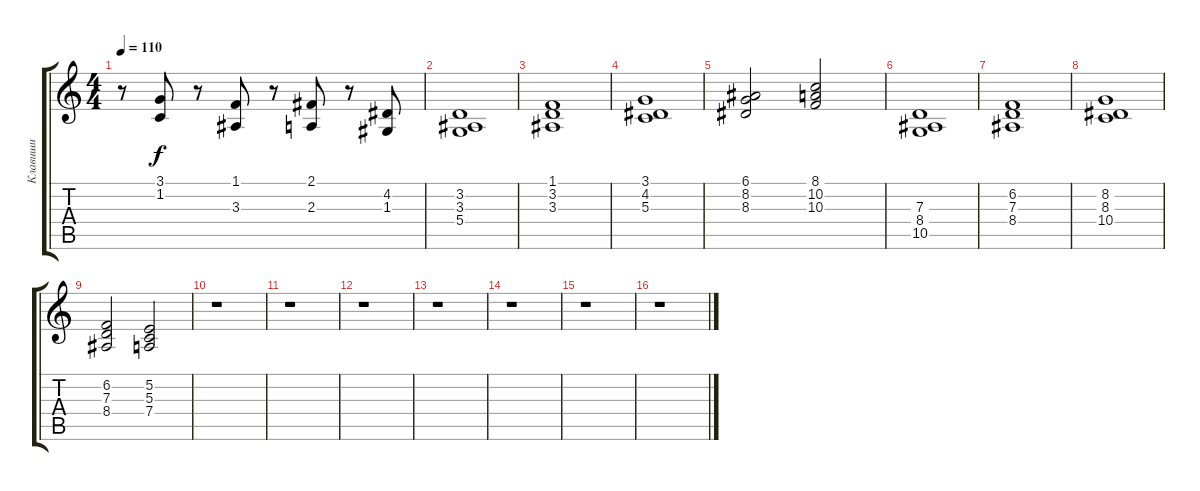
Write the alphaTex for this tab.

\track ("Клавиши" "Клавиши") {instrument choiraahs}
\staff {score tabs}
\tuning (E4 B3 G3 D3 A2 E2) {hide}
\ts (4 4)
\tempo 110
\clef g2
\ks c
r.8{dy f} (3.1 1.2).8 r.8 (1.1 3.3).8 r.8 (2.1 2.3).8 r.8 (4.2 1.3).8 |
(3.2 3.3 5.4).1 |
(1.1 3.2 3.3).1 |
(3.1 4.2 5.3).1 |
(6.1 8.2 8.3).2 (8.1 10.2 10.3).2 |
(7.3 8.4 10.5).1 |
(6.2 7.3 8.4).1 |
(8.2 8.3 10.4).1 |
(6.2 7.3 8.4).2 (5.2 5.3 7.4).2 |
r.1 |
r.1 |
r.1 |
r.1 |
r.1 |
r.1 |
r.1
